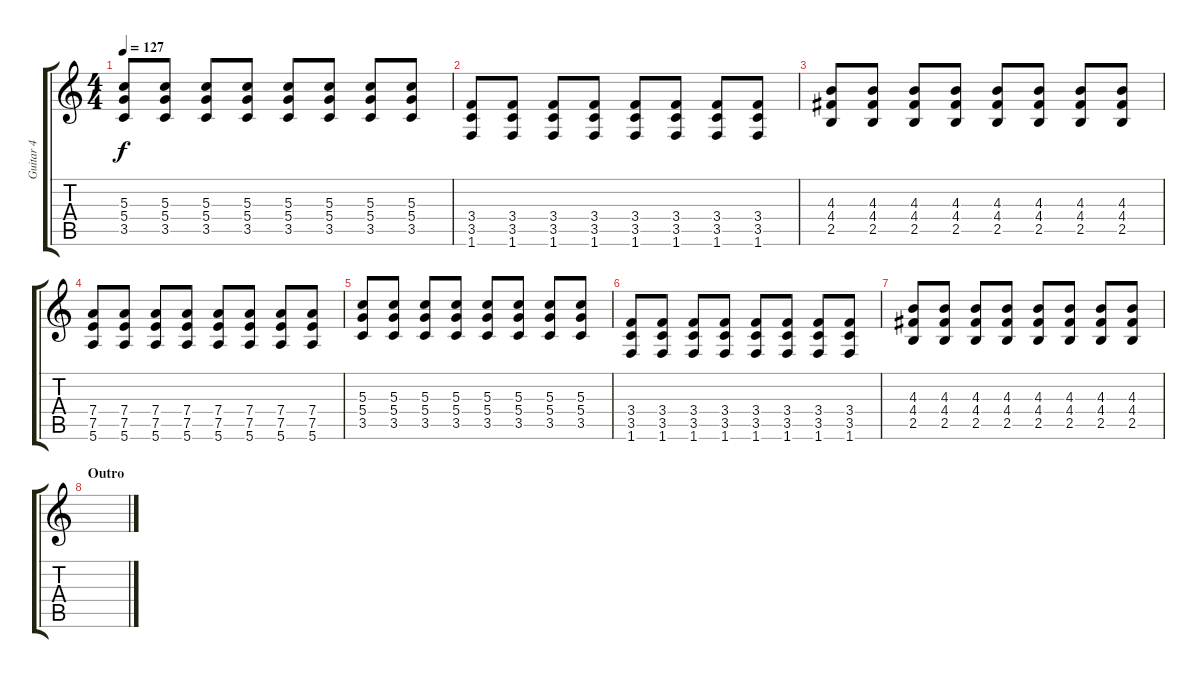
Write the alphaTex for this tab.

\track ("Guitar 4" "Guitar 4") {instrument electricguitarmuted}
\staff {score tabs}
\tuning (E4 B3 G3 D3 A2 E2) {hide}
\ts (4 4)
\tempo 127
\clef g2
\ks c
(5.3 5.4 3.5).8{dy f} (5.3 5.4 3.5).8 (5.3 5.4 3.5).8 (5.3 5.4 3.5).8 (5.3 5.4 3.5).8 (5.3 5.4 3.5).8 (5.3 5.4 3.5).8 (5.3 5.4 3.5).8 |
(3.4 3.5 1.6).8 (3.4 3.5 1.6).8 (3.4 3.5 1.6).8 (3.4 3.5 1.6).8 (3.4 3.5 1.6).8 (3.4 3.5 1.6).8 (3.4 3.5 1.6).8 (3.4 3.5 1.6).8 |
(4.3 4.4 2.5).8 (4.3 4.4 2.5).8 (4.3 4.4 2.5).8 (4.3 4.4 2.5).8 (4.3 4.4 2.5).8 (4.3 4.4 2.5).8 (4.3 4.4 2.5).8 (4.3 4.4 2.5).8 |
(7.4 7.5 5.6).8 (7.4 7.5 5.6).8 (7.4 7.5 5.6).8 (7.4 7.5 5.6).8 (7.4 7.5 5.6).8 (7.4 7.5 5.6).8 (7.4 7.5 5.6).8 (7.4 7.5 5.6).8 |
(5.3 5.4 3.5).8 (5.3 5.4 3.5).8 (5.3 5.4 3.5).8 (5.3 5.4 3.5).8 (5.3 5.4 3.5).8 (5.3 5.4 3.5).8 (5.3 5.4 3.5).8 (5.3 5.4 3.5).8 |
(3.4 3.5 1.6).8 (3.4 3.5 1.6).8 (3.4 3.5 1.6).8 (3.4 3.5 1.6).8 (3.4 3.5 1.6).8 (3.4 3.5 1.6).8 (3.4 3.5 1.6).8 (3.4 3.5 1.6).8 |
(4.3 4.4 2.5).8 (4.3 4.4 2.5).8 (4.3 4.4 2.5).8 (4.3 4.4 2.5).8 (4.3 4.4 2.5).8 (4.3 4.4 2.5).8 (4.3 4.4 2.5).8 (4.3 4.4 2.5).8 |
\section ("" "Outro")
